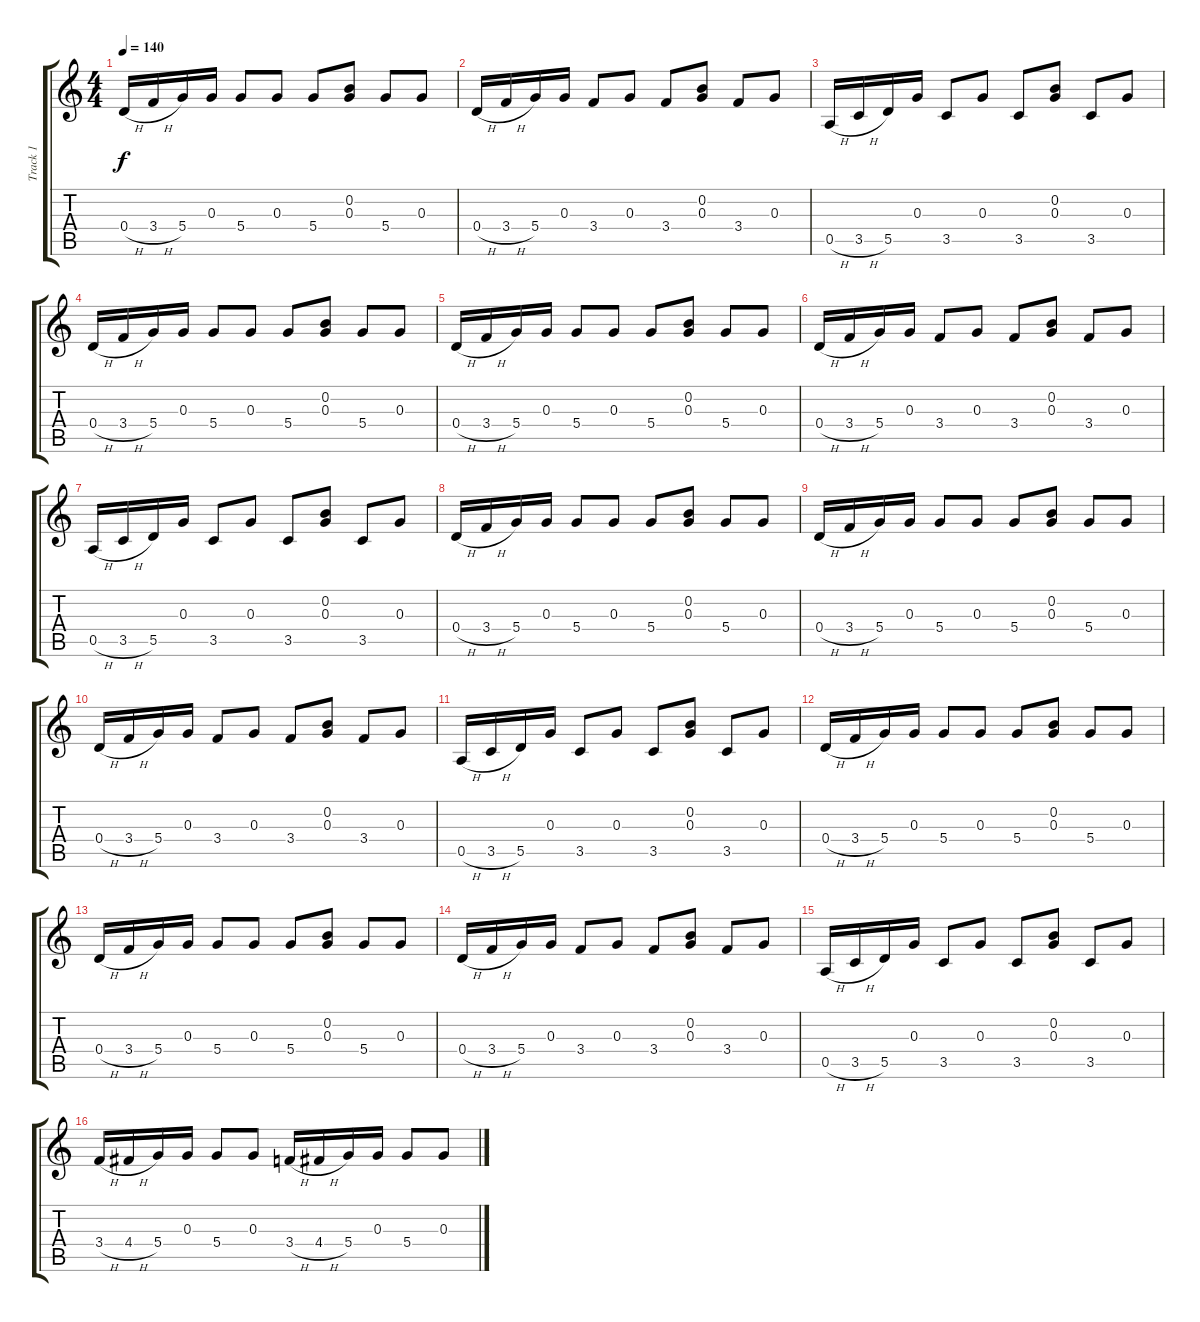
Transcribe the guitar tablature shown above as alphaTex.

\track ("Track 1" "Track 1") {instrument acousticguitarsteel}
\staff {score tabs}
\tuning (E4 B3 G3 D3 A2 E2) {hide}
\ts (4 4)
\tempo 140
\clef g2
\ks c
0.4{h}.16{dy f} 3.4{h}.16 5.4.16 0.3.16 5.4.8 0.3.8 5.4.8 (0.2 0.3).8 5.4.8 0.3.8 |
0.4{h}.16 3.4{h}.16 5.4.16 0.3.16 3.4.8 0.3.8 3.4.8 (0.2 0.3).8 3.4.8 0.3.8 |
0.5{h}.16 3.5{h}.16 5.5.16 0.3.16 3.5.8 0.3.8 3.5.8 (0.2 0.3).8 3.5.8 0.3.8 |
0.4{h}.16 3.4{h}.16 5.4.16 0.3.16 5.4.8 0.3.8 5.4.8 (0.2 0.3).8 5.4.8 0.3.8 |
0.4{h}.16 3.4{h}.16 5.4.16 0.3.16 5.4.8 0.3.8 5.4.8 (0.2 0.3).8 5.4.8 0.3.8 |
0.4{h}.16 3.4{h}.16 5.4.16 0.3.16 3.4.8 0.3.8 3.4.8 (0.2 0.3).8 3.4.8 0.3.8 |
0.5{h}.16 3.5{h}.16 5.5.16 0.3.16 3.5.8 0.3.8 3.5.8 (0.2 0.3).8 3.5.8 0.3.8 |
0.4{h}.16 3.4{h}.16 5.4.16 0.3.16 5.4.8 0.3.8 5.4.8 (0.2 0.3).8 5.4.8 0.3.8 |
0.4{h}.16 3.4{h}.16 5.4.16 0.3.16 5.4.8 0.3.8 5.4.8 (0.2 0.3).8 5.4.8 0.3.8 |
0.4{h}.16 3.4{h}.16 5.4.16 0.3.16 3.4.8 0.3.8 3.4.8 (0.2 0.3).8 3.4.8 0.3.8 |
0.5{h}.16 3.5{h}.16 5.5.16 0.3.16 3.5.8 0.3.8 3.5.8 (0.2 0.3).8 3.5.8 0.3.8 |
0.4{h}.16 3.4{h}.16 5.4.16 0.3.16 5.4.8 0.3.8 5.4.8 (0.2 0.3).8 5.4.8 0.3.8 |
0.4{h}.16 3.4{h}.16 5.4.16 0.3.16 5.4.8 0.3.8 5.4.8 (0.2 0.3).8 5.4.8 0.3.8 |
0.4{h}.16 3.4{h}.16 5.4.16 0.3.16 3.4.8 0.3.8 3.4.8 (0.2 0.3).8 3.4.8 0.3.8 |
0.5{h}.16 3.5{h}.16 5.5.16 0.3.16 3.5.8 0.3.8 3.5.8 (0.2 0.3).8 3.5.8 0.3.8 |
3.4{h}.16 4.4{h}.16 5.4.16 0.3.16 5.4.8 0.3.8 3.4{h}.16 4.4{h}.16 5.4.16 0.3.16 5.4.8 0.3.8
